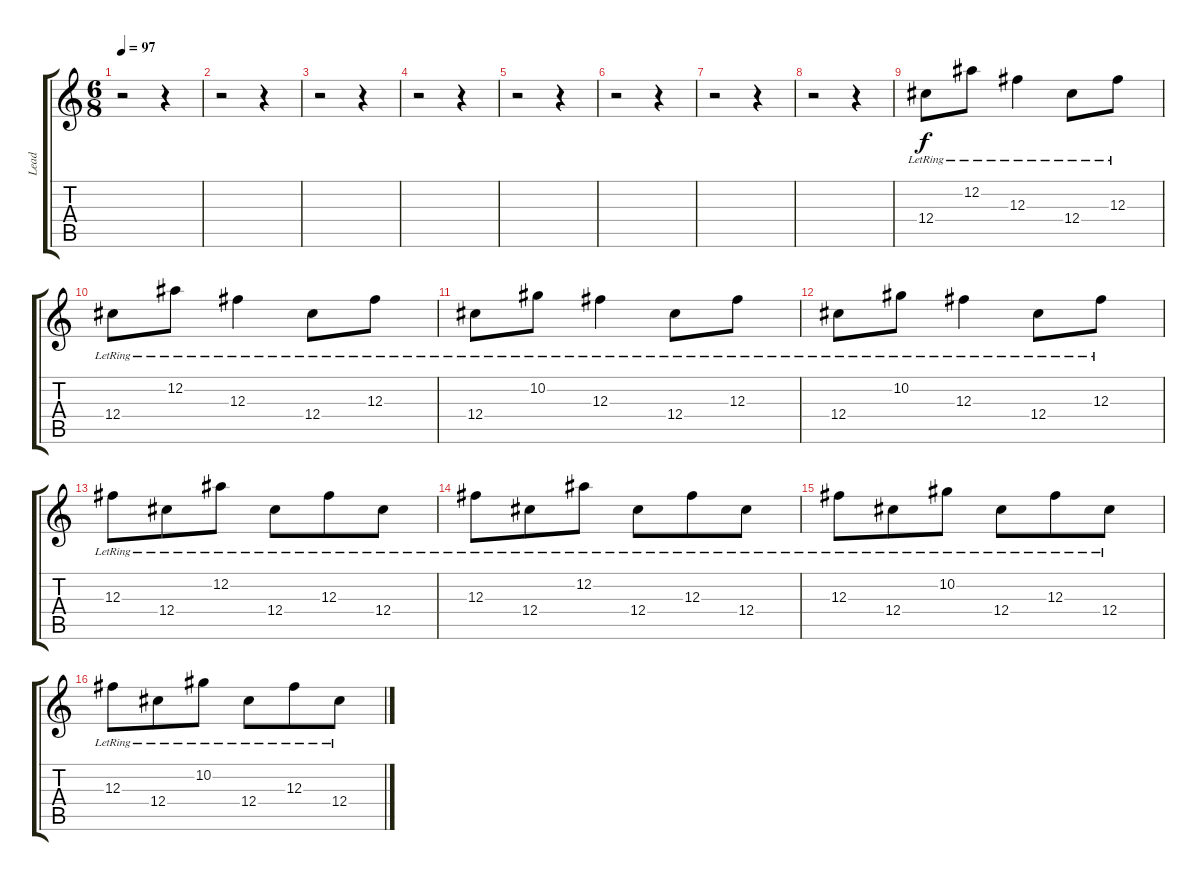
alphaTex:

\track ("Lead" "Lead") {instrument electricguitarjazz}
\staff {score tabs}
\tuning (Eb4 Bb3 Gb3 Db3 Ab2 Eb2) {hide}
\ts (6 8)
\tempo 97
\clef g2
\ks c
r.2{dy f} r.4 |
r.2 r.4 |
r.2 r.4 |
r.2 r.4 |
r.2 r.4 |
r.2 r.4 |
r.2 r.4 |
r.2 r.4 |
12.4{lr}.8{instrument electricguitarjazz} 12.2{lr}.8 12.3{lr}.4 12.4{lr}.8 12.3{lr}.8 |
12.4{lr}.8 12.2{lr}.8 12.3{lr}.4 12.4{lr}.8 12.3{lr}.8 |
12.4{lr}.8 10.2{lr}.8 12.3{lr}.4 12.4{lr}.8 12.3{lr}.8 |
12.4{lr}.8 10.2{lr}.8 12.3{lr}.4 12.4{lr}.8 12.3{lr}.8 |
12.3{lr}.8 12.4{lr}.8 12.2{lr}.8 12.4{lr}.8 12.3{lr}.8 12.4{lr}.8 |
12.3{lr}.8 12.4{lr}.8 12.2{lr}.8 12.4{lr}.8 12.3{lr}.8 12.4{lr}.8 |
12.3{lr}.8 12.4{lr}.8 10.2{lr}.8 12.4{lr}.8 12.3{lr}.8 12.4{lr}.8 |
12.3{lr}.8 12.4{lr}.8 10.2{lr}.8 12.4{lr}.8 12.3{lr}.8 12.4{lr}.8
